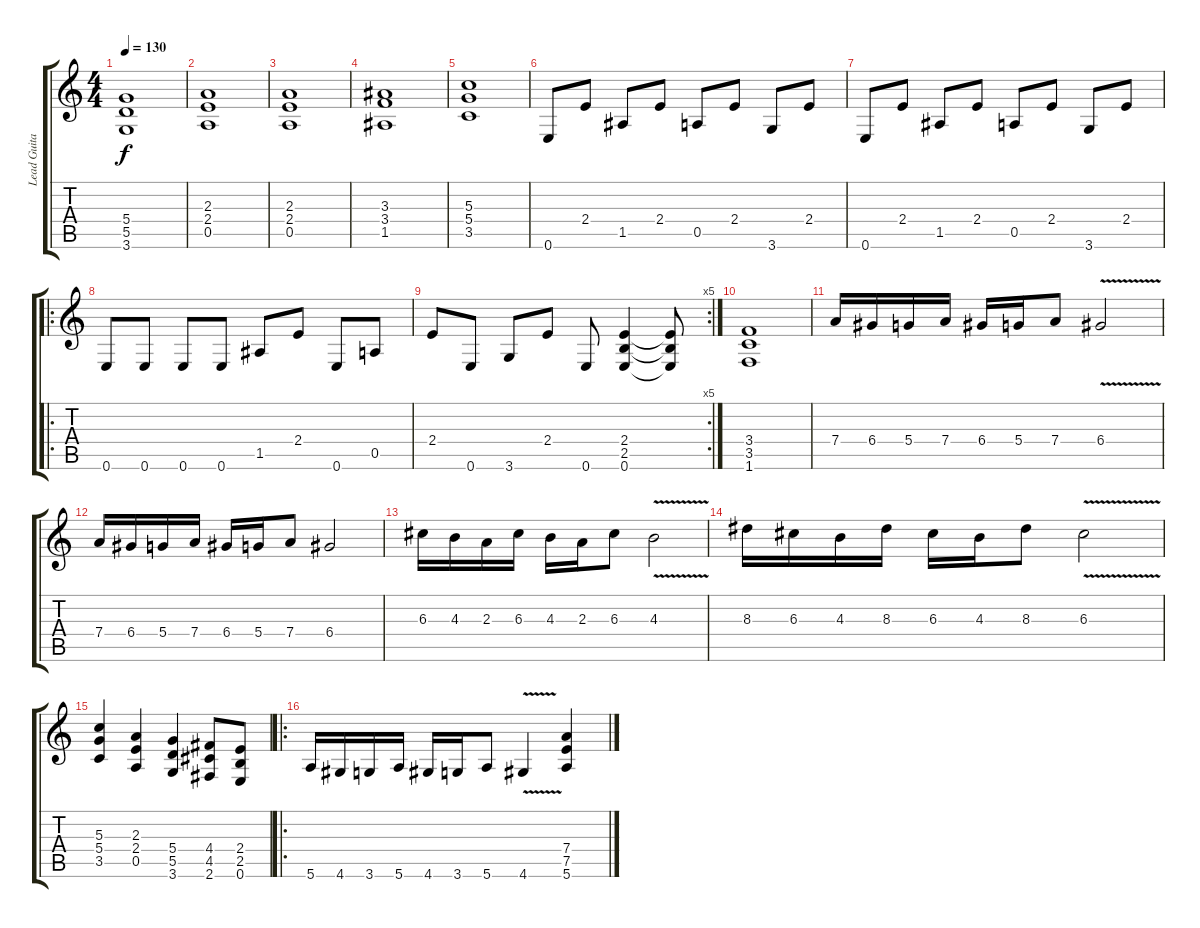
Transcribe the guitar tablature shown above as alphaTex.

\track ("Lead Guitar" "Lead Guita") {instrument distortionguitar}
\staff {score tabs}
\tuning (E4 B3 G3 D3 A2 E2) {hide}
\ts (4 4)
\tempo 130
\clef g2
\ks c
(5.4 5.5 3.6).1{dy f} |
(2.3 2.4 0.5).1 |
(2.3 2.4 0.5).1 |
(3.3 3.4 1.5).1 |
(5.3 5.4 3.5).1 |
0.6.8 2.4.8 1.5.8 2.4.8 0.5.8 2.4.8 3.6.8 2.4.8 |
0.6.8 2.4.8 1.5.8 2.4.8 0.5.8 2.4.8 3.6.8 2.4.8 |
\ro
0.6.8 0.6.8 0.6.8 0.6.8 1.5.8 2.4.8 0.6.8 0.5.8 |
\rc 5
2.4.8 0.6.8 3.6.8 2.4.8 0.6.8 (2.4 2.5 0.6).4 (2.4{t} 2.5{t} 0.6{t}).8 |
(3.4 3.5 1.6).1 |
7.4.16 6.4.16 5.4.16 7.4.16 6.4.16 5.4.16 7.4.8 6.4{v}.2 |
7.4.16 6.4.16 5.4.16 7.4.16 6.4.16 5.4.16 7.4.8 6.4.2 |
6.3.16 4.3.16 2.3.16 6.3.16 4.3.16 2.3.16 6.3.8 4.3{v}.2 |
8.3.16 6.3.16 4.3.16 8.3.16 6.3.16 4.3.16 8.3.8 6.3{v}.2 |
(5.3 5.4 3.5).4 (2.3 2.4 0.5).4 (5.4 5.5 3.6).4 (4.4 4.5 2.6).8 (2.4 2.5 0.6).8 |
\ro
5.6.16 4.6.16 3.6.16 5.6.16 4.6.16 3.6.16 5.6.8 4.6{v}.4 (7.4 7.5 5.6).4
